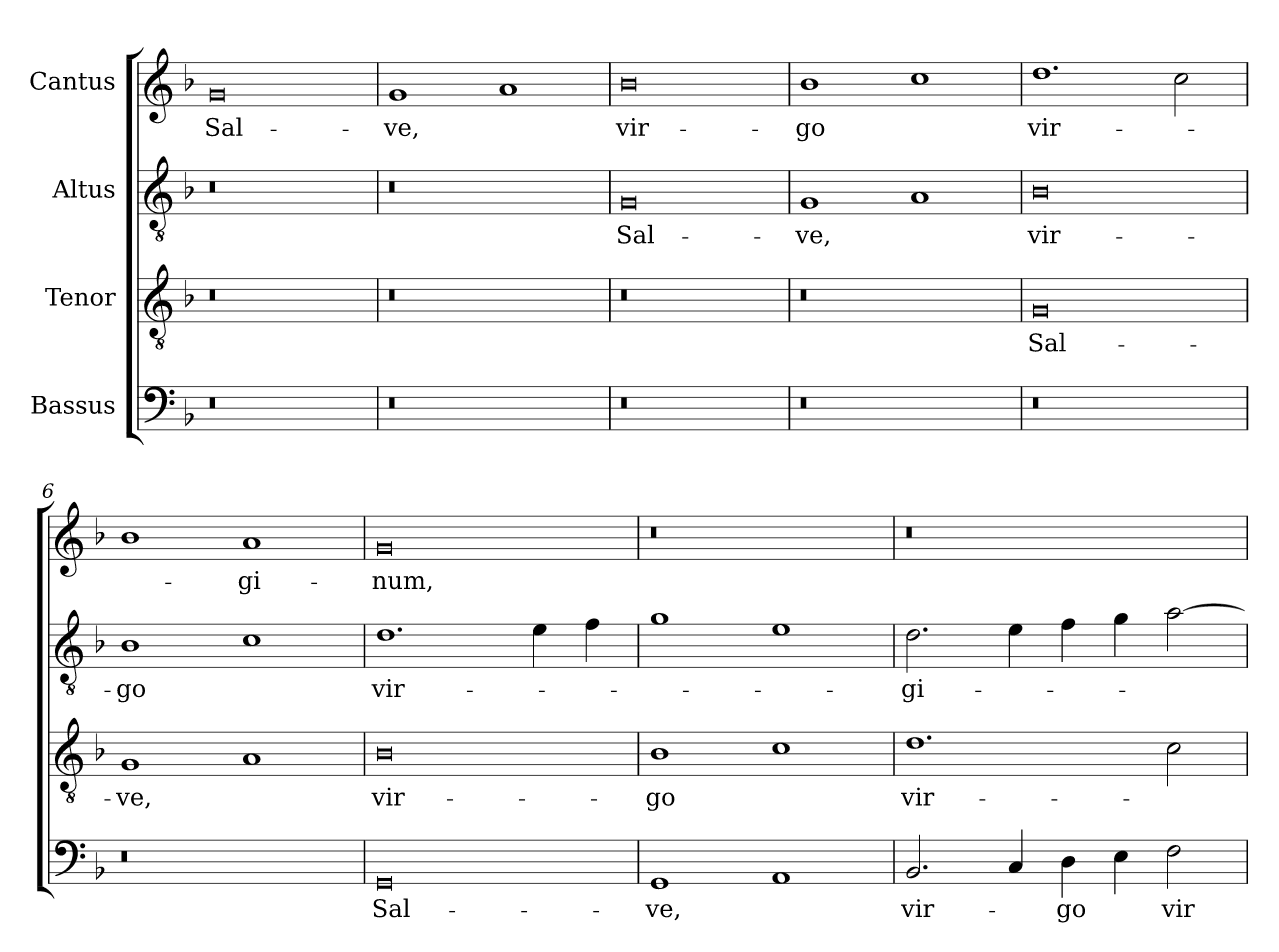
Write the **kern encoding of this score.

**kern	**text	**kern	**text	**kern	**text	**kern	**text
*part4	*part4	*part3	*part3	*part2	*part2	*part1	*part1
*staff4	*staff4	*staff3	*staff3	*staff2	*staff2	*staff1	*staff1
*I"Bassus	*	*I"Tenor	*	*I"Altus	*	*I"Cantus	*
*clefF4	*	*clefGv2	*	*clefGv2	*	*clefG2	*
*k[b-]	*	*k[b-]	*	*k[b-]	*	*k[b-]	*
*F:	*	*F:	*	*F:	*	*F:	*
=1	=1	=1	=1	=1	=1	=1	=1
0r	.	0r	.	0r	.	0g/	Sal-
=2	=2	=2	=2	=2	=2	=2	=2
0r	.	0r	.	0r	.	1g/	-ve,
.	.	.	.	.	.	1a/	.
=3	=3	=3	=3	=3	=3	=3	=3
0r	.	0r	.	0G/	Sal-	0b-\	vir-
=4	=4	=4	=4	=4	=4	=4	=4
0r	.	0r	.	1G/	-ve,	1b-\	-go
.	.	.	.	1A/	.	1cc\	.
=5	=5	=5	=5	=5	=5	=5	=5
0r	.	0G/	Sal-	0B-\	vir-	1.dd\	vir-
.	.	.	.	.	.	2cc\	.
=6	=6	=6	=6	=6	=6	=6	=6
0r	.	1G/	-ve,	1B-\	-go	1b-\	.
.	.	1A/	.	1c\	.	1a/	-gi-
=7	=7	=7	=7	=7	=7	=7	=7
0GG/	Sal-	0B-\	vir-	1.d\	vir-	0g/	-num,
.	.	.	.	4e\	.	.	.
.	.	.	.	4f\	.	.	.
=8	=8	=8	=8	=8	=8	=8	=8
1GG/	-ve,	1B-\	-go	1g\	.	0r	.
1AA/	.	1c\	.	1e\	.	.	.
!!LO:LB:g=z
=9	=9	=9	=9	=9	=9	=9	=9
!	!LO:LY:i	!	!	!	!	!	!
2.BB-/	vir-	1.d\	vir-	2.d\	-gi-	0r	.
4C/	.	.	.	4e\	.	.	.
!	!LO:LY:i	!	!	!	!	!	!
4D\	-go	.	.	4f\	.	.	.
4E\	.	.	.	4g\	.	.	.
!	!LO:LY:i	!	!	!	!	!	!
2F\	vir-	2c\	.	[2a\	.	.	.
=	=	=	=	=	=	=	=
*-	*-	*-	*-	*-	*-	*-	*-
